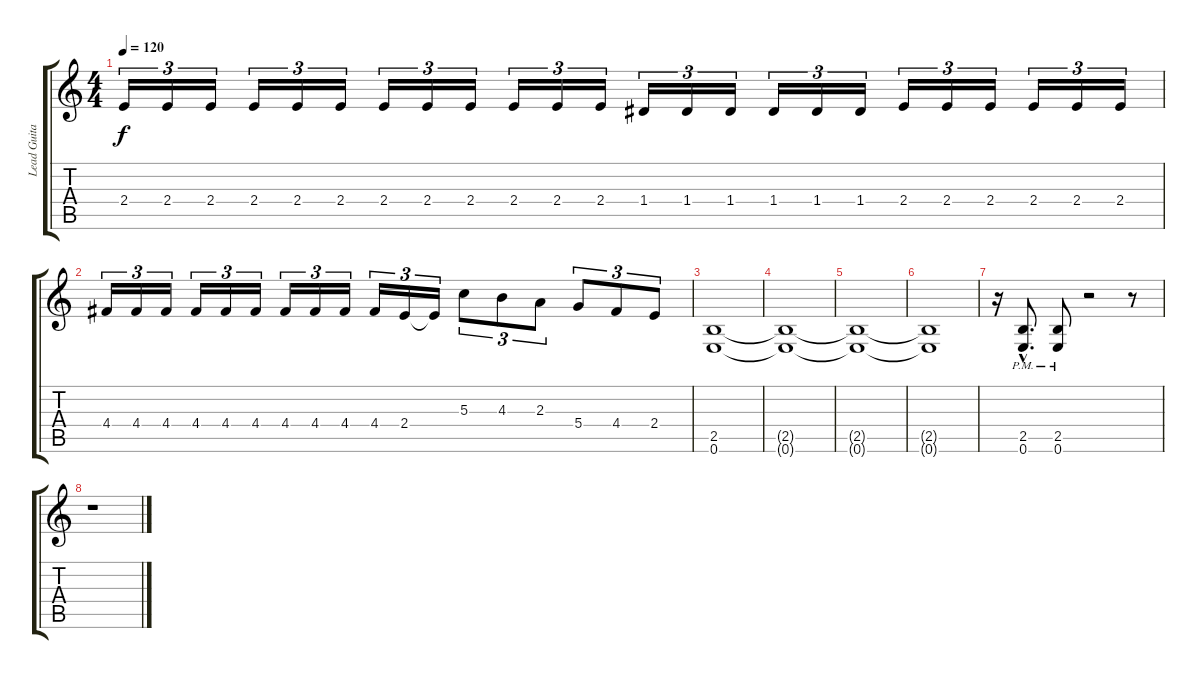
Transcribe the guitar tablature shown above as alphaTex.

\track ("Lead Guitar" "Lead Guita") {instrument distortionguitar}
\staff {score tabs}
\tuning (E4 B3 G3 D3 A2 E2) {hide}
\ts (4 4)
\tempo 120
\clef g2
\ks c
2.4.16{tu (3 2) dy f} 2.4.16{tu (3 2)} 2.4.16{tu (3 2)} 2.4.16{tu (3 2)} 2.4.16{tu (3 2)} 2.4.16{tu (3 2)} 2.4.16{tu (3 2)} 2.4.16{tu (3 2)} 2.4.16{tu (3 2)} 2.4.16{tu (3 2)} 2.4.16{tu (3 2)} 2.4.16{tu (3 2)} 1.4.16{tu (3 2)} 1.4.16{tu (3 2)} 1.4.16{tu (3 2)} 1.4.16{tu (3 2)} 1.4.16{tu (3 2)} 1.4.16{tu (3 2)} 2.4.16{tu (3 2)} 2.4.16{tu (3 2)} 2.4.16{tu (3 2)} 2.4.16{tu (3 2)} 2.4.16{tu (3 2)} 2.4.16{tu (3 2)} |
4.4.16{tu (3 2)} 4.4.16{tu (3 2)} 4.4.16{tu (3 2)} 4.4.16{tu (3 2)} 4.4.16{tu (3 2)} 4.4.16{tu (3 2)} 4.4.16{tu (3 2)} 4.4.16{tu (3 2)} 4.4.16{tu (3 2)} 4.4.16{tu (3 2)} 2.4.16{tu (3 2)} 2.4{t}.16{tu (3 2)} 5.3.8{tu (3 2)} 4.3.8{tu (3 2)} 2.3.8{tu (3 2)} 5.4.8{tu (3 2)} 4.4.8{tu (3 2)} 2.4.8{tu (3 2)} |
(2.5 0.6).1 |
(2.5{t} 0.6{t}).1 |
(2.5{t} 0.6{t}).1 |
(2.5{t} 0.6{t}).1 |
r.16 (2.5{hac pm} 0.6{hac pm}).8{d} (2.5{pm} 0.6{pm}).8 r.2 r.8 |
r.1
